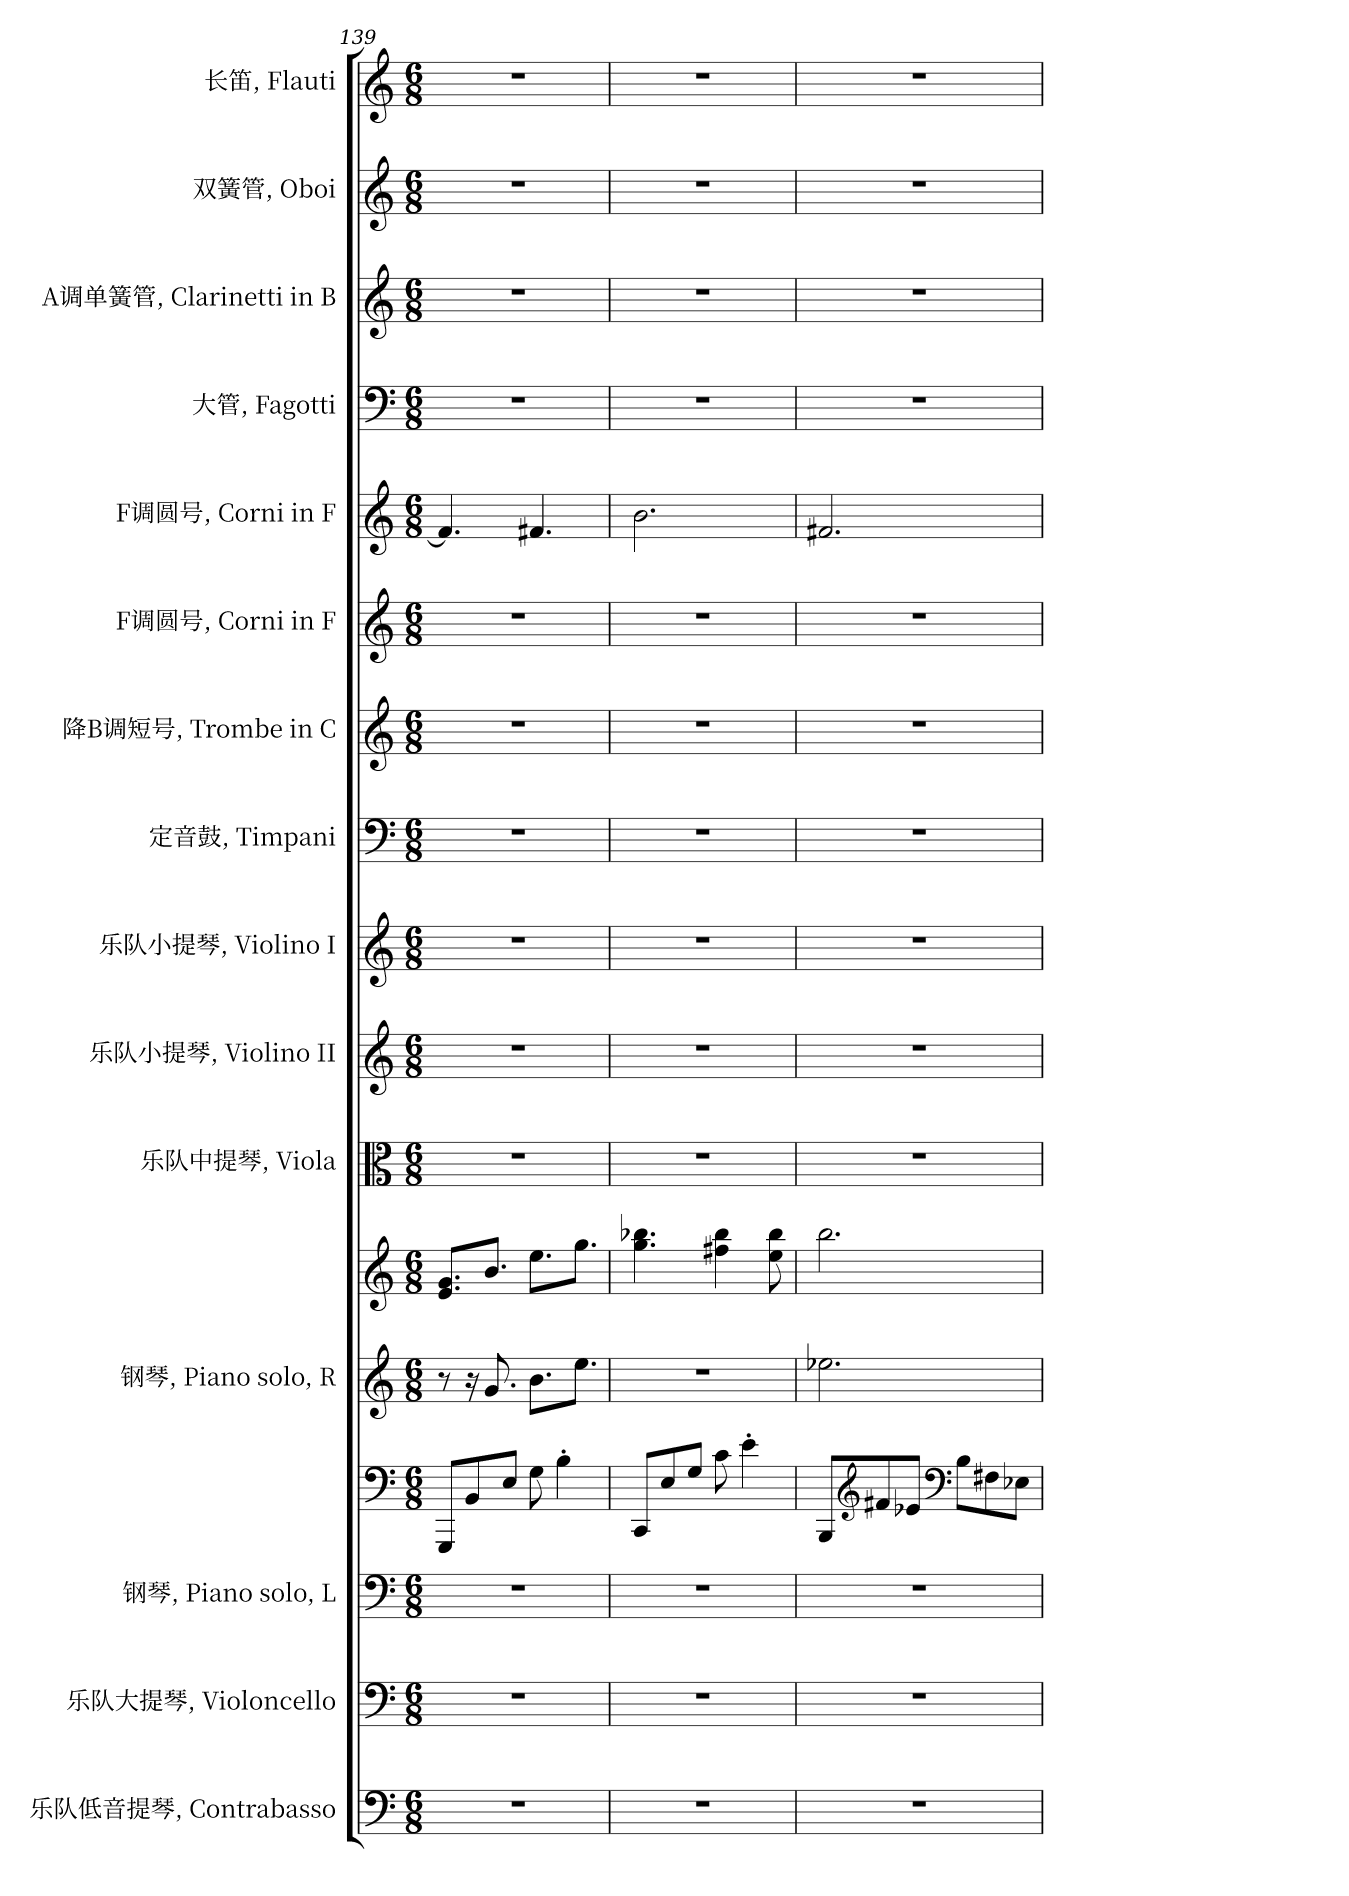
**kern	**kern	**kern	**kern	**kern	**kern	**kern	**kern	**kern	**kern	**kern	**kern	**kern	**kern	**kern	**kern	**kern
*part15	*part14	*part13	*part13	*part12	*part12	*part11	*part10	*part9	*part8	*part7	*part6	*part5	*part4	*part3	*part2	*part1
*staff17	*staff16	*staff15	*staff14	*staff13	*staff12	*staff11	*staff10	*staff9	*staff8	*staff7	*staff6	*staff5	*staff4	*staff3	*staff2	*staff1
*I"乐队低音提琴, Contrabasso	*I"乐队大提琴, Violoncello	*I"钢琴, Piano solo, L	*	*I"钢琴, Piano solo, R	*	*I"乐队中提琴, Viola	*I"乐队小提琴, Violino II	*I"乐队小提琴, Violino I	*I"定音鼓, Timpani	*I"降B调短号, Trombe in C	*I"F调圆号, Corni in F	*I"F调圆号, Corni in F	*I"大管, Fagotti	*I"A调单簧管, Clarinetti in B	*I"双簧管, Oboi	*I"长笛, Flauti
*I'Cbs.	*	*I'Pno.	*	*I'Pno.	*	*	*	*	*I'Timp.	*	*	*	*	*I'A Cl.	*I'Ob.	*I'Fl.
*clefF4	*clefF4	*clefF4	*clefF4	*clefG2	*clefG2	*clefC3	*clefG2	*clefG2	*clefF4	*clefG2	*clefG2	*clefG2	*clefF4	*clefG2	*clefG2	*clefG2
*ITrd7c12	*	*	*	*	*	*	*	*	*	*ITrd1c2	*ITrd4c7	*ITrd4c7	*	*ITrd2c3	*	*
*k[]	*k[]	*k[]	*k[]	*k[]	*k[]	*k[]	*k[]	*k[]	*k[]	*k[b-e-]	*k[b-]	*k[b-]	*k[]	*k[f#c#g#]	*k[]	*k[]
*M6/8	*M6/8	*M6/8	*M6/8	*M6/8	*M6/8	*M6/8	*M6/8	*M6/8	*M6/8	*M6/8	*M6/8	*M6/8	*M6/8	*M6/8	*M6/8	*M6/8
*MM136	*MM136	*MM136	*MM136	*MM136	*MM136	*MM136	*MM136	*MM136	*MM136	*MM136	*MM136	*MM136	*MM136	*MM136	*MM136	*MM136
=139	=139	=139	=139	=139	=139	=139	=139	=139	=139	=139	=139	=139	=139	=139	=139	=139
2.r	2.r	2.r	8GGG/L	8r	8.e/ 8.g/L	2.r	2.r	2.r	2.r	2.r	2.r	4.B/]	2.r	2.r	2.r	2.r
.	.	.	8BB/	16r	.	.	.	.	.	.	.	.	.	.	.	.
.	.	.	.	8.g/	8.b/J	.	.	.	.	.	.	.	.	.	.	.
.	.	.	8E/J	.	.	.	.	.	.	.	.	.	.	.	.	.
.	.	.	8G\	8.b\L	8.ee\L	.	.	.	.	.	.	4.Bn/	.	.	.	.
.	.	.	4B'\	.	.	.	.	.	.	.	.	.	.	.	.	.
.	.	.	.	8.ee\J	8.gg\J	.	.	.	.	.	.	.	.	.	.	.
!!LO:PB:g=z
=140	=140	=140	=140	=140	=140	=140	=140	=140	=140	=140	=140	=140	=140	=140	=140	=140
*	*	*	*	*	*	*	*	*	*	*	*	*	*	*	*	*MM136
2.r	2.r	2.r	8CC/L	2.r	4.gg\ 4.bb-X\	2.r	2.r	2.r	2.r	2.r	2.r	2.e\	2.r	2.r	2.r	2.r
.	.	.	8E/	.	.	.	.	.	.	.	.	.	.	.	.	.
.	.	.	8G/J	.	.	.	.	.	.	.	.	.	.	.	.	.
.	.	.	8c\	.	4ff#X\ 4bb-\	.	.	.	.	.	.	.	.	.	.	.
.	.	.	4e'\	.	.	.	.	.	.	.	.	.	.	.	.	.
.	.	.	.	.	8ee\ 8bb-\	.	.	.	.	.	.	.	.	.	.	.
=141	=141	=141	=141	=141	=141	=141	=141	=141	=141	=141	=141	=141	=141	=141	=141	=141
*	*	*	*	*	*	*	*	*	*	*	*	*	*	*	*	*MM136
2.r	2.r	2.r	8BBB/L	2.ee-X\	2.bb\	2.r	2.r	2.r	2.r	2.r	2.r	2.Bn/	2.r	2.r	2.r	2.r
*	*	*	*clefG2	*	*	*	*	*	*	*	*	*	*	*	*	*
.	.	.	8f#X/	.	.	.	.	.	.	.	.	.	.	.	.	.
.	.	.	8e-X/J	.	.	.	.	.	.	.	.	.	.	.	.	.
*	*	*	*clefF4	*	*	*	*	*	*	*	*	*	*	*	*	*
.	.	.	8B\L	.	.	.	.	.	.	.	.	.	.	.	.	.
.	.	.	8F#X\	.	.	.	.	.	.	.	.	.	.	.	.	.
.	.	.	8E-X\J	.	.	.	.	.	.	.	.	.	.	.	.	.
=	=	=	=	=	=	=	=	=	=	=	=	=	=	=	=	=
*-	*-	*-	*-	*-	*-	*-	*-	*-	*-	*-	*-	*-	*-	*-	*-	*-
